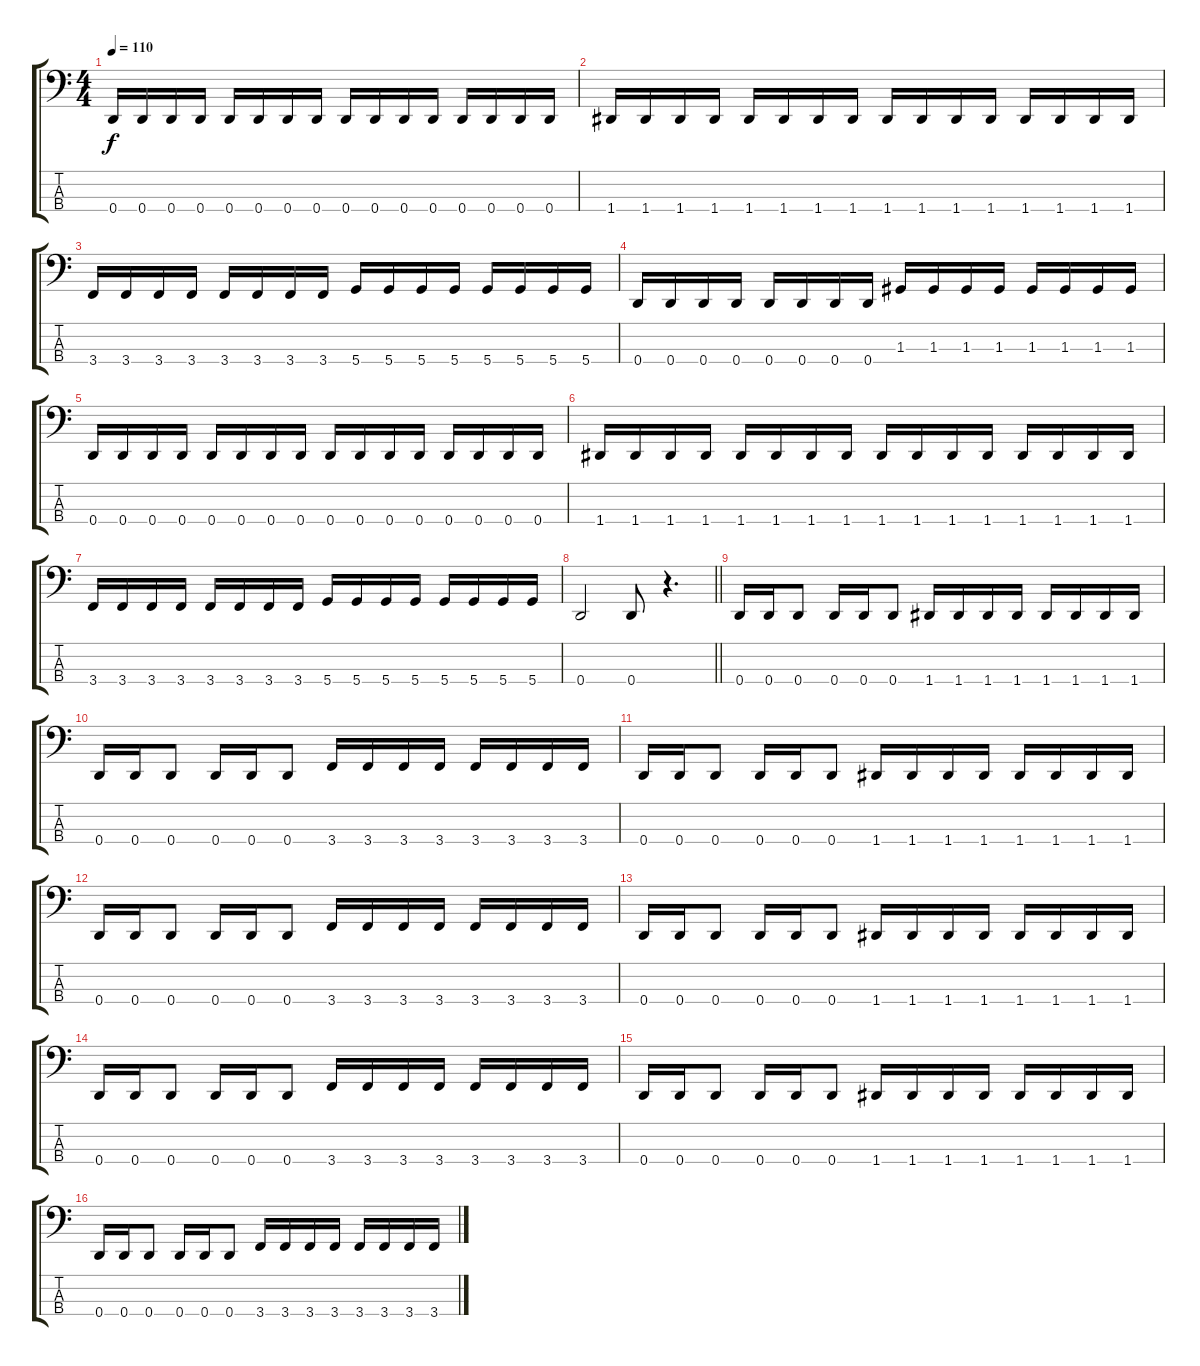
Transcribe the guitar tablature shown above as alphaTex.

\track "" {instrument electricbassfinger}
\staff {score tabs}
\tuning (F2 C2 G1 D1) {hide}
\ts (4 4)
\tempo 110
\clef f4
\ks c
0.4.16{dy f} 0.4.16 0.4.16 0.4.16 0.4.16 0.4.16 0.4.16 0.4.16 0.4.16 0.4.16 0.4.16 0.4.16 0.4.16 0.4.16 0.4.16 0.4.16 |
1.4.16 1.4.16 1.4.16 1.4.16 1.4.16 1.4.16 1.4.16 1.4.16 1.4.16 1.4.16 1.4.16 1.4.16 1.4.16 1.4.16 1.4.16 1.4.16 |
3.4.16 3.4.16 3.4.16 3.4.16 3.4.16 3.4.16 3.4.16 3.4.16 5.4.16 5.4.16 5.4.16 5.4.16 5.4.16 5.4.16 5.4.16 5.4.16 |
0.4.16 0.4.16 0.4.16 0.4.16 0.4.16 0.4.16 0.4.16 0.4.16 1.3.16 1.3.16 1.3.16 1.3.16 1.3.16 1.3.16 1.3.16 1.3.16 |
0.4.16 0.4.16 0.4.16 0.4.16 0.4.16 0.4.16 0.4.16 0.4.16 0.4.16 0.4.16 0.4.16 0.4.16 0.4.16 0.4.16 0.4.16 0.4.16 |
1.4.16 1.4.16 1.4.16 1.4.16 1.4.16 1.4.16 1.4.16 1.4.16 1.4.16 1.4.16 1.4.16 1.4.16 1.4.16 1.4.16 1.4.16 1.4.16 |
3.4.16 3.4.16 3.4.16 3.4.16 3.4.16 3.4.16 3.4.16 3.4.16 5.4.16 5.4.16 5.4.16 5.4.16 5.4.16 5.4.16 5.4.16 5.4.16 |
\barLineRight lightlight
0.4.2 0.4.8 r.4{d} |
0.4.16 0.4.16 0.4.8 0.4.16 0.4.16 0.4.8 1.4.16 1.4.16 1.4.16 1.4.16 1.4.16 1.4.16 1.4.16 1.4.16 |
0.4.16 0.4.16 0.4.8 0.4.16 0.4.16 0.4.8 3.4.16 3.4.16 3.4.16 3.4.16 3.4.16 3.4.16 3.4.16 3.4.16 |
0.4.16 0.4.16 0.4.8 0.4.16 0.4.16 0.4.8 1.4.16 1.4.16 1.4.16 1.4.16 1.4.16 1.4.16 1.4.16 1.4.16 |
0.4.16 0.4.16 0.4.8 0.4.16 0.4.16 0.4.8 3.4.16 3.4.16 3.4.16 3.4.16 3.4.16 3.4.16 3.4.16 3.4.16 |
0.4.16 0.4.16 0.4.8 0.4.16 0.4.16 0.4.8 1.4.16 1.4.16 1.4.16 1.4.16 1.4.16 1.4.16 1.4.16 1.4.16 |
0.4.16 0.4.16 0.4.8 0.4.16 0.4.16 0.4.8 3.4.16 3.4.16 3.4.16 3.4.16 3.4.16 3.4.16 3.4.16 3.4.16 |
0.4.16 0.4.16 0.4.8 0.4.16 0.4.16 0.4.8 1.4.16 1.4.16 1.4.16 1.4.16 1.4.16 1.4.16 1.4.16 1.4.16 |
0.4.16 0.4.16 0.4.8 0.4.16 0.4.16 0.4.8 3.4.16 3.4.16 3.4.16 3.4.16 3.4.16 3.4.16 3.4.16 3.4.16
